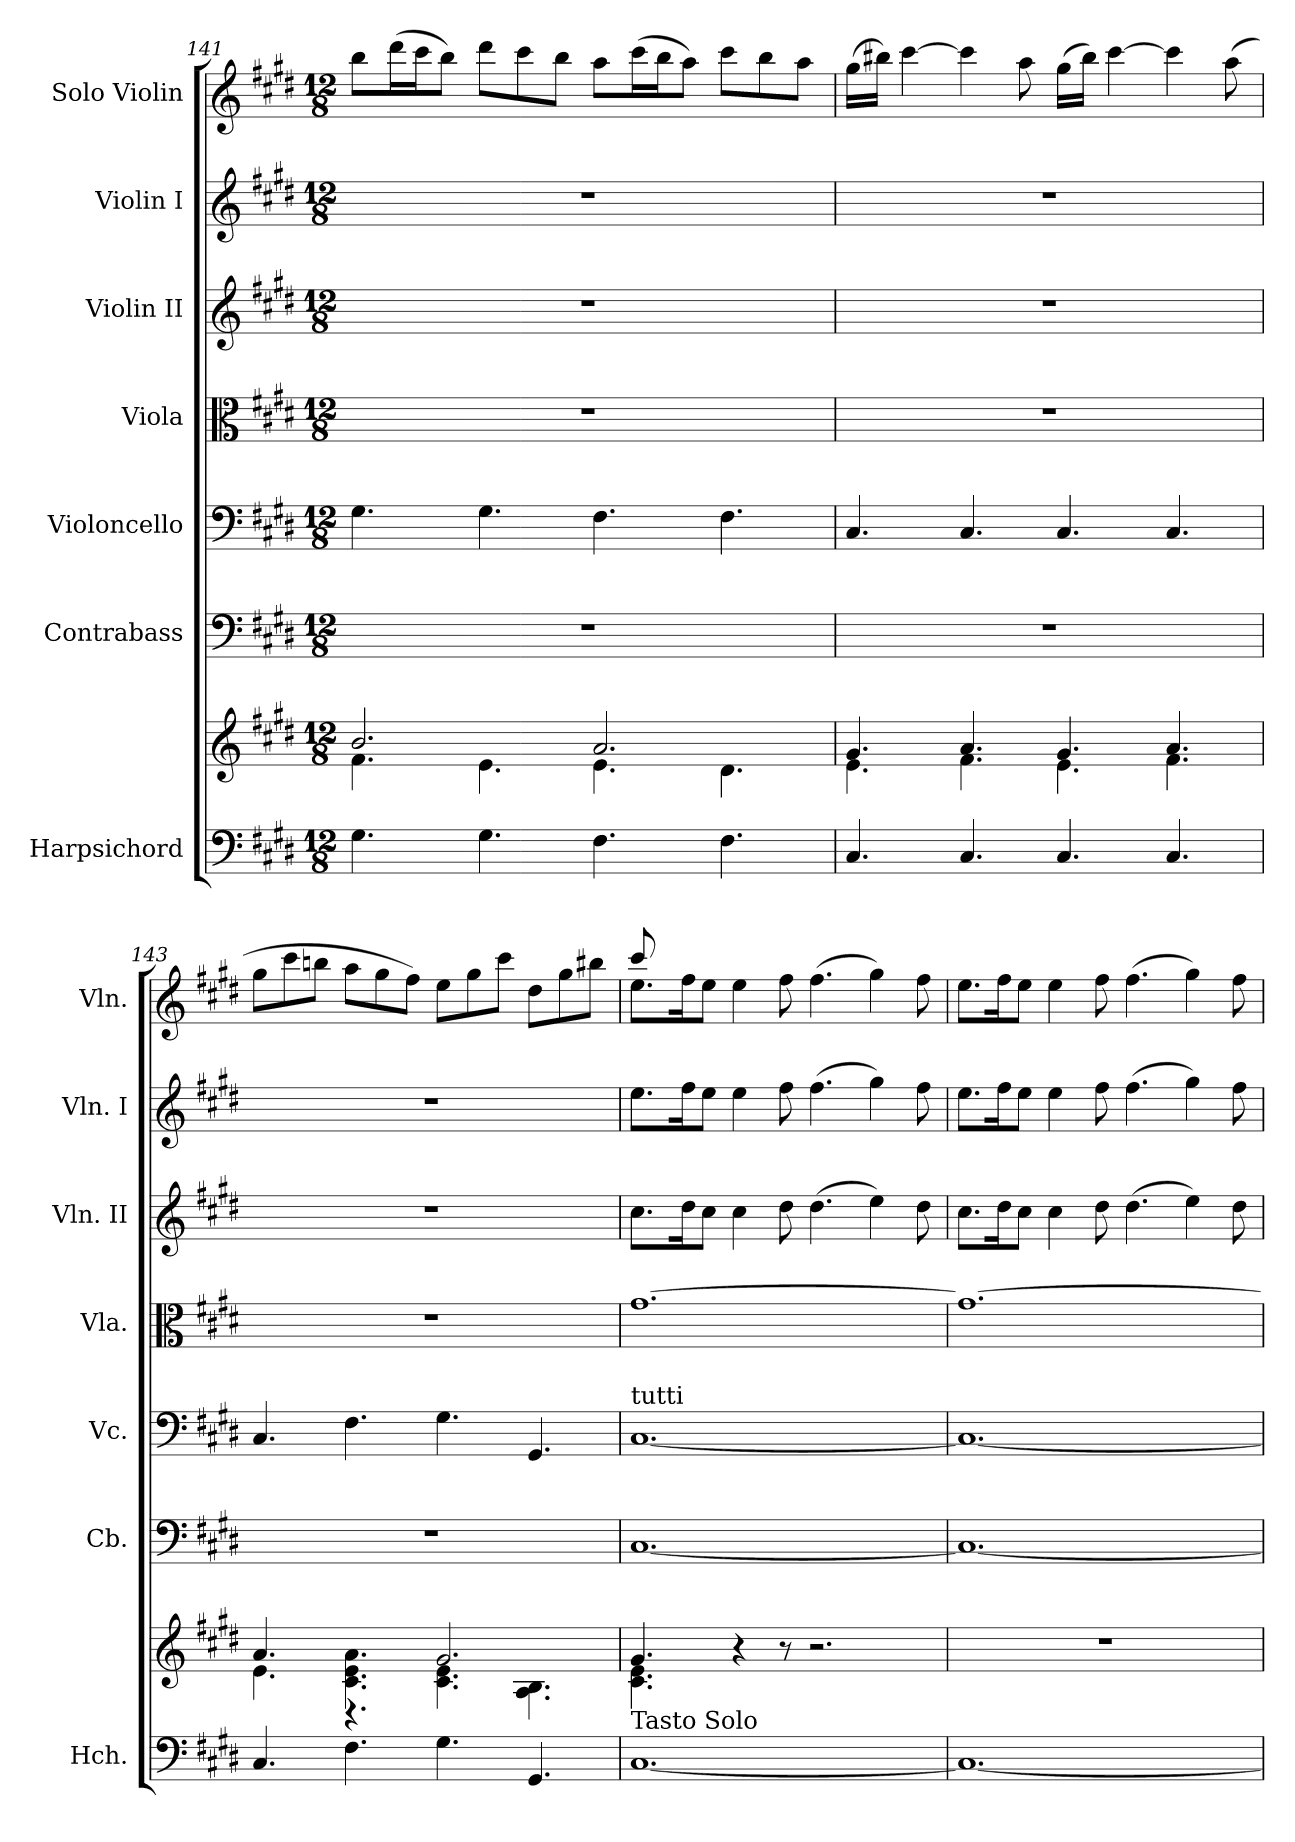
**kern	**kern	**kern	**kern	**kern	**kern	**kern	**kern
*part7	*part7	*part6	*part5	*part4	*part3	*part2	*part1
*staff8	*staff7	*staff6	*staff5	*staff4	*staff3	*staff2	*staff1
*I"Harpsichord	*	*I"Contrabass	*I"Violoncello	*I"Viola	*I"Violin II	*I"Violin I	*I"Solo Violin
*I'Hch.	*	*I'Cb.	*I'Vc.	*I'Vla.	*I'Vln. II	*I'Vln. I	*I'Vln.
!!LO:PB:g=z
*clefF4	*clefG2	*clefF4	*clefF4	*clefC3	*clefG2	*clefG2	*clefG2
*	*	*ITrd7c12	*	*	*	*	*
*k[f#c#g#d#]	*k[f#c#g#d#]	*k[f#c#g#d#]	*k[f#c#g#d#]	*k[f#c#g#d#]	*k[f#c#g#d#]	*k[f#c#g#d#]	*k[f#c#g#d#]
*M12/8	*M12/8	*M12/8	*M12/8	*M12/8	*M12/8	*M12/8	*M12/8
=141	=141	=141	=141	=141	=141	=141	=141
*	*^	*	*	*	*	*	*
4.G#\	4.f#\	2.b/	1.r	4.G#\	1.r	1.r	1.r	8bb\L
.	.	.	.	.	.	.	.	(>16ddd#\L
.	.	.	.	.	.	.	.	16ccc#\J
.	.	.	.	.	.	.	.	8bb\J)
4.G#\	4.e\	.	.	4.G#\	.	.	.	8ddd#\L
.	.	.	.	.	.	.	.	8ccc#\
.	.	.	.	.	.	.	.	8bb\J
4.F#\	4.e\	2.a/	.	4.F#\	.	.	.	8aa\L
.	.	.	.	.	.	.	.	(>16ccc#\L
.	.	.	.	.	.	.	.	16bb\J
.	.	.	.	.	.	.	.	8aa\J)
4.F#\	4.d#\	.	.	4.F#\	.	.	.	8ccc#\L
.	.	.	.	.	.	.	.	8bb\
.	.	.	.	.	.	.	.	8aa\J
=142	=142	=142	=142	=142	=142	=142	=142	=142
4.C#/	4.e\	4.g#/	1.r	4.C#/	1.r	1.r	1.r	(>16gg#\LL
.	.	.	.	.	.	.	.	16bb#X\JJ)
.	.	.	.	.	.	.	.	[4ccc#\
4.C#/	4.f#\	4.a/	.	4.C#/	.	.	.	4ccc#\]
.	.	.	.	.	.	.	.	8aa\
4.C#/	4.e\	4.g#/	.	4.C#/	.	.	.	(>16gg#\LL
.	.	.	.	.	.	.	.	16bb#\JJ)
.	.	.	.	.	.	.	.	[4ccc#\
4.C#/	4.f#\	4.a/	.	4.C#/	.	.	.	4ccc#\]
.	.	.	.	.	.	.	.	(>8aa\
!!LO:PB:g=z
=143	=143	=143	=143	=143	=143	=143	=143	=143
4.C#/	4.e\	4.a/	1.r	4.C#/	1.r	1.r	1.r	8gg#\L
.	.	.	.	.	.	.	.	8ccc#\
.	.	.	.	.	.	.	.	8bbn\J
4.F#\	4.c#\ 4.e\ 4.a\	4.r	.	4.F#\	.	.	.	8aa\L
.	.	.	.	.	.	.	.	8gg#\
.	.	.	.	.	.	.	.	8ff#\J)
4.G#\	4.c#\ 4.e\	2.g#/	.	4.G#\	.	.	.	8ee\L
.	.	.	.	.	.	.	.	8gg#\
.	.	.	.	.	.	.	.	8ccc#\J
4.GG#/	4.A\ 4.B\	.	.	4.GG#/	.	.	.	8dd#\L
.	.	.	.	.	.	.	.	8gg#\
.	.	.	.	.	.	.	.	8bb#X\J
=144	=144	=144	=144	=144	=144	=144	=144	=144
*	*	*	*	*	*	*	*	*^
!	!	!	!	!LO:TX:a:t=tutti	!	!	!	!	!
!LO:TX:a:t=Tasto Solo	!	!	!	!	!	!	!	!	!
[1.C#	4.c#\ 4.e\	4.g#/	[1.CC#	[1.C#	[1.g#	8.cc#\L	8.ee\L	8.ee\L	8ccc#/
.	.	.	.	.	.	.	.	.	1ryy
.	.	.	.	.	.	16dd#\K	16ff#\K	16ff#\K	.
.	.	.	.	.	.	8cc#\J	8ee\J	8ee\J	.
.	4r	1ryy	.	.	.	4cc#\	4ee\	4ee\	.
.	8r	.	.	.	.	8dd#\	8ff#\	8ff#\	.
.	2.r	.	.	.	.	(>4.dd#\	(>4.ff#\	(<4.ff#\	.
.	.	.	.	.	.	4ee\)	4gg#\)	4gg#\)	4.ryy
.	.	8ryy	.	.	.	8dd#\	8ff#\	8ff#\	.
*	*v	*v	*	*	*	*	*	*v	*v
=145	=145	=145	=145	=145	=145	=145	=145
1.C#_	1.r	1.CC#_	1.C#_	1.g#_	8.cc#\L	8.ee\L	8.ee\L
.	.	.	.	.	16dd#\K	16ff#\K	16ff#\K
.	.	.	.	.	8cc#\J	8ee\J	8ee\J
.	.	.	.	.	4cc#\	4ee\	4ee\
.	.	.	.	.	8dd#\	8ff#\	8ff#\
.	.	.	.	.	(>4.dd#\	(>4.ff#\	(>4.ff#\
.	.	.	.	.	4ee\)	4gg#\)	4gg#\)
.	.	.	.	.	8dd#\	8ff#\	8ff#\
=	=	=	=	=	=	=	=
*-	*-	*-	*-	*-	*-	*-	*-
